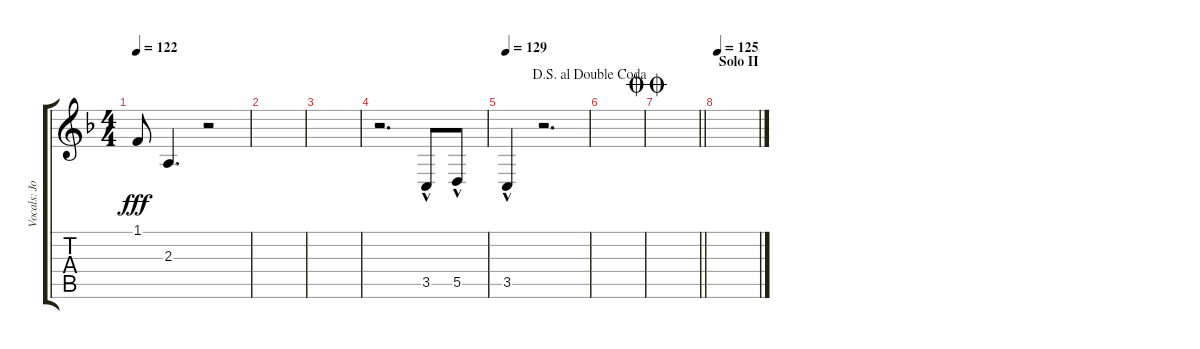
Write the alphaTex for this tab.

\track ("Vocals: Jon" "Vocals: Jo") {instrument lead2sawtooth}
\staff {score tabs}
\tuning (E4 B3 G3 D3 A2 E2) {hide}
\ts (4 4)
\tempo 122
\clef g2
\ks f
1.1{t}.8{dy fff} 2.3.4{d} r.2 |
|
|
r.2{d} 3.5{hac}.8 5.5{hac}.8 |
\tempo 129
3.5{hac}.4 r.2{d} |
\jump dalsegnoaldoublecoda
|
\jump doublecoda
\barLineRight lightlight
|
\section ("" "Solo II")
\tempo 125
